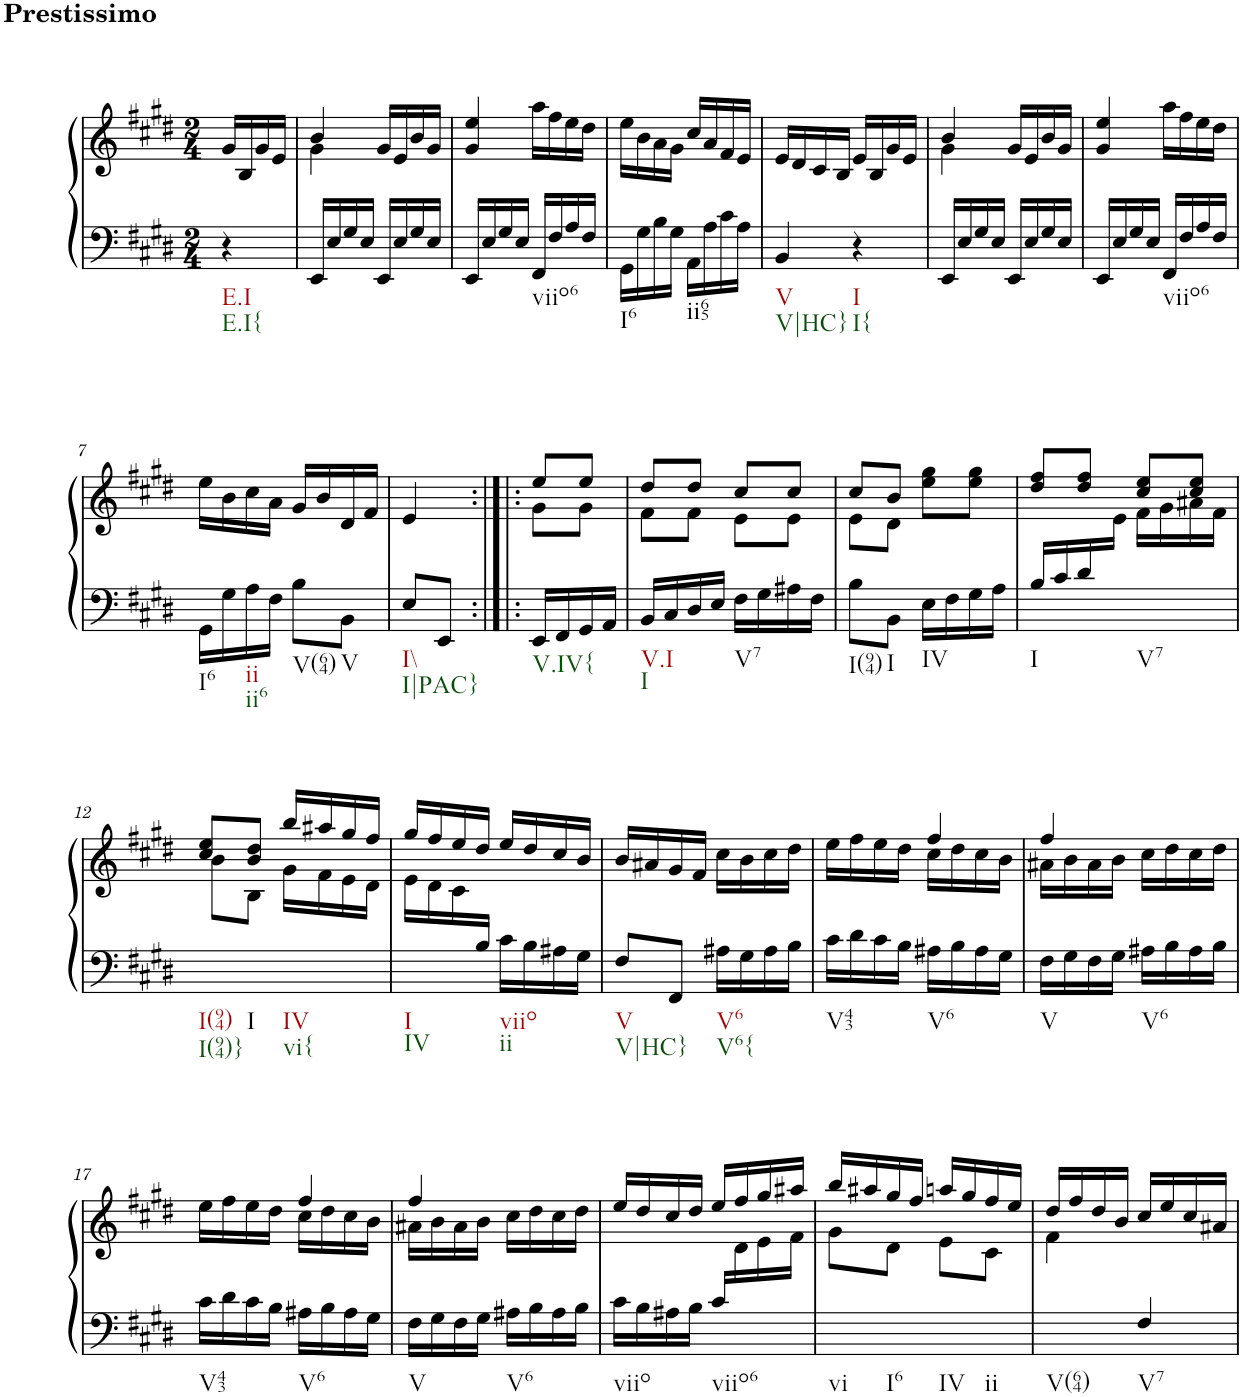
**kern	**kern
*part1	*part1
*staff2	*staff1
*I"Piano	*
*I'Pno.	*
*clefF4	*clefG2
*k[f#c#g#d#]	*k[f#c#g#d#]
*M2/4	*M2/4
=	=
!	!LO:TX:a:B:t=Prestissimo
!LO:TX:b:t=E.I	!
!LO:TX:b:t=E.I{	!
4r	16g#/LL
.	16B/
.	16g#/
.	16e/JJ
=1	=1
*	*^
16EE/LL	4b/	4g#\
16E/	.	.
16G#/	.	.
16E/JJ	.	.
16EE/LL	16g#/LL	4ryy
16E/	16e/	.
16G#/	16b/	.
16E/JJ	16g#/JJ	.
*	*v	*v
=2	=2
16EE/LL	4g#/ 4ee/
16E/	.
16G#/	.
16E/JJ	.
!LO:TX:b:t=viio6	!
16FF#/LL	16aa\LL
16F#/	16ff#\
16A/	16ee\
16F#/JJ	16dd#\JJ
=3	=3
!LO:TX:b:t=I6	!
16GG#\LL	16ee\LL
16G#\	16b\
16B\	16a\
16G#\JJ	16g#\JJ
!LO:TX:b:t=ii65	!
16AA\LL	16cc#/LL
16A\	16a/
16c#\	16f#/
16A\JJ	16e/JJ
=4	=4
!LO:TX:b:t=V	!
!LO:TX:b:t=V|HC}	!
4BB/	16e/LL
.	16d#/
.	16c#/
.	16B/JJ
!LO:TX:b:t=I	!
!LO:TX:b:t=I{	!
4r	16e/LL
.	16B/
.	16g#/
.	16e/JJ
=5	=5
*	*^
16EE/LL	4b/	4g#\
16E/	.	.
16G#/	.	.
16E/JJ	.	.
16EE/LL	16g#/LL	4ryy
16E/	16e/	.
16G#/	16b/	.
16E/JJ	16g#/JJ	.
*	*v	*v
=6	=6
16EE/LL	4g#/ 4ee/
16E/	.
16G#/	.
16E/JJ	.
!LO:TX:b:t=viio6	!
16FF#/LL	16aa\LL
16F#/	16ff#\
16A/	16ee\
16F#/JJ	16dd#\JJ
!!LO:LB:g=z
=7	=7
!LO:TX:b:t=I6	!
16GG#\LL	16ee\LL
16G#\	16b\
!LO:TX:b:t=ii	!
!LO:TX:b:t=ii6	!
16A\	16cc#\
16F#\JJ	16a\JJ
!LO:TX:b:t=V(64)	!
8B\L	16g#/LL
.	16b/
!LO:TX:b:t=V	!
8BB\J	16d#/
.	16f#/JJ
=8	=8
!LO:TX:b:t=I\\	!
!LO:TX:b:t=I|PAC}	!
8E/L	4e/
8EE/J	.
=8X1:|!|:	=8X1:|!|:
*	*^
!LO:TX:b:t=V.IV{	!	!
16EE/LL	8ee/L	8g#\L
16FF#/	.	.
16GG#/	8ee/J	8g#\J
16AA/JJ	.	.
=9	=9	=9
!LO:TX:b:t=V.I	!	!
!LO:TX:b:t=I	!	!
16BB/LL	8dd#/L	8f#\L
16C#/	.	.
16D#/	8dd#/J	8f#\J
16E/JJ	.	.
!LO:TX:b:t=V7	!	!
16F#\LL	8cc#/L	8e\L
16G#\	.	.
16A#X\	8cc#/J	8e\J
16F#\JJ	.	.
=10	=10	=10
!LO:TX:b:t=I(94)	!	!
8B\L	8cc#/L	8e\L
!LO:TX:b:t=I	!	!
8BB\J	8b/J	8d#\J
!LO:TX:b:t=IV	!	!
16E\LL	8ee\ 8gg#\L	4ryy
16F#\	.	.
16G#\	8ee\ 8gg#\J	.
16A\JJ	.	.
=11	=11	=11
!LO:TX:b:t=I	!	!
16B/LL	8dd#/ 8ff#/L	8.ryy
16c#/	.	.
16d#/	8dd#/ 8ff#/J	.
16ryy	.	16e\JJ
!LO:TX:b:t=V7	!	!
4ryy	8cc#/ 8ee/L	16f#\LL
.	.	16g#\
.	8cc#/ 8ee/J	16a#X\
.	.	16f#\JJ
!!LO:LB:g=z	!!
=12	=12	=12
!LO:TX:b:t=I(94)	!	!
!LO:TX:b:t=I(94)}	!	!
8ryy	8cc#/ 8ee/L	8b\L
!LO:TX:b:t=I	!	!
8ryy	8b/ 8dd#/J	8B\J
!LO:TX:b:t=IV	!	!
!LO:TX:b:t=vi{	!	!
4ryy	16bb/LL	16g#\LL
.	16aa#X/	16f#\
.	16gg#/	16e\
.	16ff#/JJ	16d#\JJ
=13	=13	=13
!LO:TX:b:t=I	!	!
!LO:TX:b:t=IV	!	!
8.ryy	16gg#/LL	16e\LL
.	16ff#/	16d#\
.	16ee/	16c#\
16B/JJ	16dd#/JJ	4ryy
!LO:TX:b:t=viio	!	!
!LO:TX:b:t=ii	!	!
16c#\LL	16ee/LL	.
16B\	16dd#/	.
16A#X\	16cc#/	.
16G#\JJ	16b/JJ	16ryy
=14	=14	=14
!LO:TX:b:t=V	!	!
!LO:TX:b:t=V|HC}	!	!
*	*v	*v
8F#/L	16b/LL
.	16a#X/
8FF#/J	16g#/
.	16f#/JJ
!LO:TX:b:t=V6	!
!LO:TX:b:t=V6{	!
16A#X\LL	16cc#\LL
16G#\	16b\
16A#\	16cc#\
16B\JJ	16dd#\JJ
=15	=15
*	*^
!LO:TX:b:t=V43	!	!
16c#\LL	16ee\LL	4ryy
16d#\	16ff#\	.
16c#\	16ee\	.
16B\JJ	16dd#\JJ	.
!LO:TX:b:t=V6	!	!
16A#X\LL	16cc#\LL	4ff#/
16B\	16dd#\	.
16A#\	16cc#\	.
16G#\JJ	16b\JJ	.
=16	=16	=16
!LO:TX:b:t=V	!	!
16F#\LL	16a#X\LL	4ff#/
16G#\	16b\	.
16F#\	16a#\	.
16G#\JJ	16b\JJ	.
!LO:TX:b:t=V6	!	!
16A#X\LL	16cc#\LL	4ryy
16B\	16dd#\	.
16A#\	16cc#\	.
16B\JJ	16dd#\JJ	.
!!LO:LB:g=z	!!
=17	=17	=17
!LO:TX:b:t=V43	!	!
16c#\LL	16ee\LL	4ryy
16d#\	16ff#\	.
16c#\	16ee\	.
16B\JJ	16dd#\JJ	.
!LO:TX:b:t=V6	!	!
16A#X\LL	16cc#\LL	4ff#/
16B\	16dd#\	.
16A#\	16cc#\	.
16G#\JJ	16b\JJ	.
=18	=18	=18
!LO:TX:b:t=V	!	!
16F#\LL	16a#X\LL	4ff#/
16G#\	16b\	.
16F#\	16a#\	.
16G#\JJ	16b\JJ	.
!LO:TX:b:t=V6	!	!
16A#X\LL	16cc#\LL	4ryy
16B\	16dd#\	.
16A#\	16cc#\	.
16B\JJ	16dd#\JJ	.
=19	=19	=19
!LO:TX:b:t=viio	!	!
16c#\LL	16ee/LL	16ryy
*	*v	*v
16B\	16dd#/
16A#X\	16cc#/
16B\JJ	16dd#/JJ
!LO:TX:b:t=viio6	!
16c#/LL	16ee/LL
*	*^
8.ryy	16ff#/	16d#\
.	16gg#/	16e\
.	16aa#X/JJ	16f#\JJ
=20	=20	=20
!LO:TX:b:t=vi	!	!
8ryy	16bb/LL	8g#\L
.	16aa#X/	.
!LO:TX:b:t=I6	!	!
8ryy	16gg#/	8d#\J
.	16ff#/JJ	.
!LO:TX:b:t=IV	!	!
8ryy	16aan/LL	8e\L
.	16gg#/	.
!LO:TX:b:t=ii	!	!
8ryy	16ff#/	8c#\J
.	16ee/JJ	.
=21	=21	=21
!LO:TX:b:t=V(64)	!	!
4ryy	16dd#/LL	4f#\
.	16ff#/	.
.	16dd#/	.
.	16b/JJ	.
!LO:TX:b:t=V7	!	!
4F#/	16cc#/LL	4ryy
.	16ee/	.
.	16cc#/	.
.	16a#X/JJ	.
*	*v	*v
=	=
*-	*-
